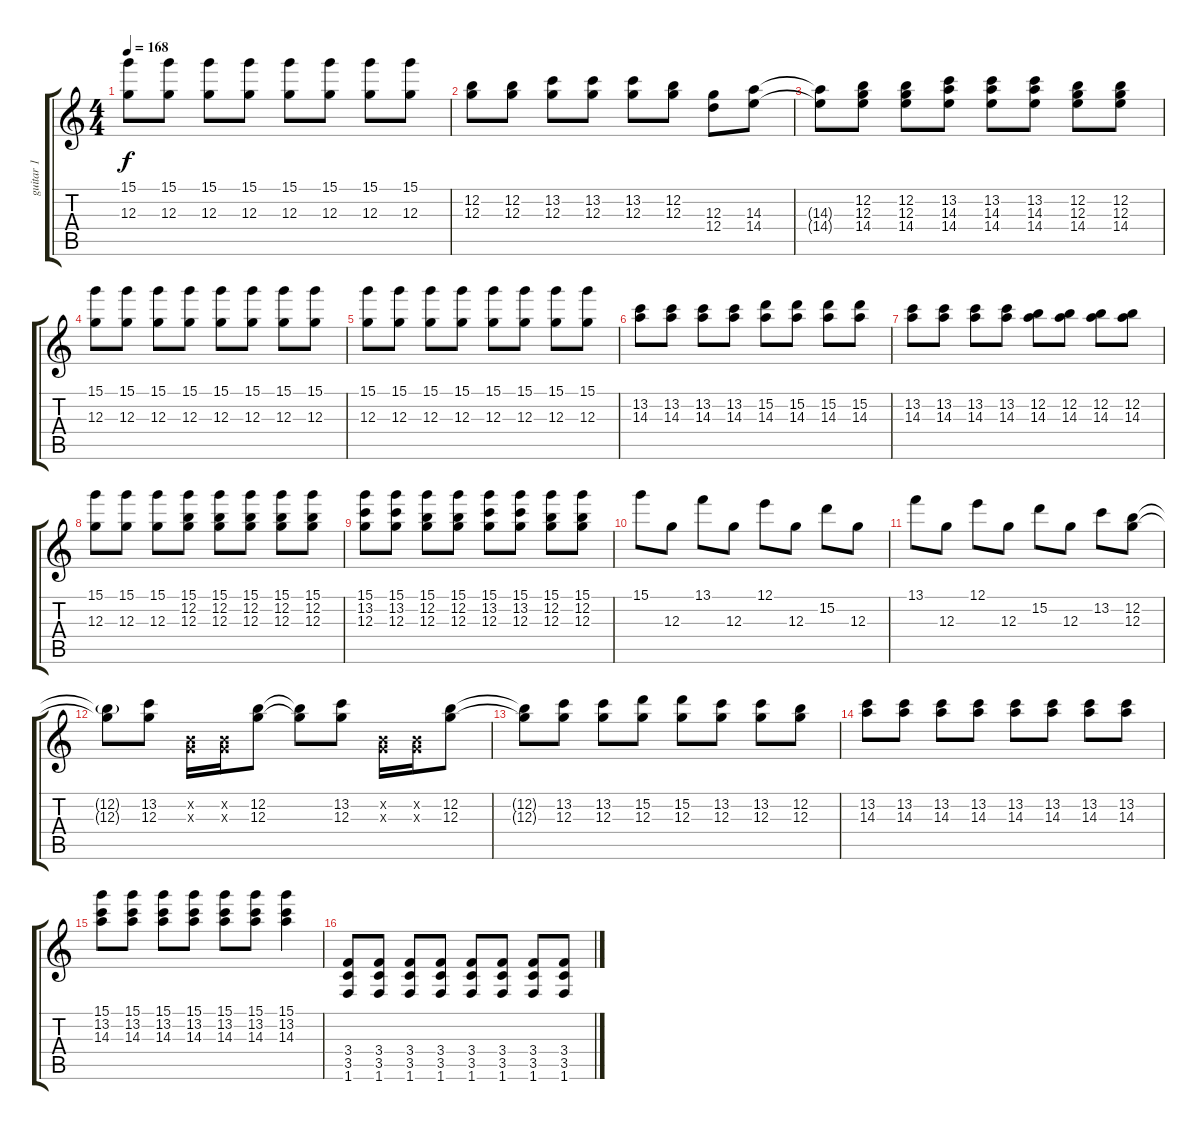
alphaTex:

\track ("guitar 1" "guitar 1") {instrument distortionguitar}
\staff {score tabs}
\tuning (E4 B3 G3 D3 A2 E2) {hide}
\ts (4 4)
\tempo 168
\clef g2
\ks c
(15.1 12.3).8{dy f} (15.1 12.3).8 (15.1 12.3).8 (15.1 12.3).8 (15.1 12.3).8 (15.1 12.3).8 (15.1 12.3).8 (15.1 12.3).8 |
(12.2 12.3).8 (12.2 12.3).8 (13.2 12.3).8 (13.2 12.3).8 (13.2 12.3).8 (12.2 12.3).8 (12.3 12.4).8 (14.3 14.4).8 |
(14.3{t} 14.4{t}).8 (12.2 12.3 14.4).8 (12.2 12.3 14.4).8 (13.2 14.3 14.4).8 (13.2 14.3 14.4).8 (13.2 14.3 14.4).8 (12.2 12.3 14.4).8 (12.2 12.3 14.4).8 |
(15.1 12.3).8 (15.1 12.3).8 (15.1 12.3).8 (15.1 12.3).8 (15.1 12.3).8 (15.1 12.3).8 (15.1 12.3).8 (15.1 12.3).8 |
(15.1 12.3).8 (15.1 12.3).8 (15.1 12.3).8 (15.1 12.3).8 (15.1 12.3).8 (15.1 12.3).8 (15.1 12.3).8 (15.1 12.3).8 |
(13.2 14.3).8 (13.2 14.3).8 (13.2 14.3).8 (13.2 14.3).8 (15.2 14.3).8 (15.2 14.3).8 (15.2 14.3).8 (15.2 14.3).8 |
(13.2 14.3).8 (13.2 14.3).8 (13.2 14.3).8 (13.2 14.3).8 (12.2 14.3).8 (12.2 14.3).8 (12.2 14.3).8 (12.2 14.3).8 |
(15.1 12.3).8 (15.1 12.3).8 (15.1 12.3).8 (15.1 12.2 12.3).8 (15.1 12.2 12.3).8 (15.1 12.2 12.3).8 (15.1 12.2 12.3).8 (15.1 12.2 12.3).8 |
(15.1 13.2 12.3).8 (15.1 13.2 12.3).8 (15.1 12.2 12.3).8 (15.1 12.2 12.3).8 (15.1 13.2 12.3).8 (15.1 13.2 12.3).8 (15.1 12.2 12.3).8 (15.1 12.2 12.3).8 |
15.1.8 12.3.8 13.1.8 12.3.8 12.1.8 12.3.8 15.2.8 12.3.8 |
13.1.8 12.3.8 12.1.8 12.3.8 15.2.8 12.3.8 13.2.8 (12.2 12.3).8 |
(12.2{g t} 12.3{t}).8 (13.2 12.3).8 (0.2{x} 0.3{x}).16 (0.2{x} 0.3{x}).16 (12.2 12.3).8 (12.2{t} 12.3{t}).8 (13.2 12.3).8 (0.2{x} 0.3{x}).16 (0.2{x} 0.3{x}).16 (12.2 12.3).8 |
(12.2{t} 12.3{t}).8 (13.2 12.3).8 (13.2 12.3).8 (15.2 12.3).8 (15.2 12.3).8 (13.2 12.3).8 (13.2 12.3).8 (12.2 12.3).8 |
(13.2 14.3).8 (13.2 14.3).8 (13.2 14.3).8 (13.2 14.3).8 (13.2 14.3).8 (13.2 14.3).8 (13.2 14.3).8 (13.2 14.3).8 |
(15.1 13.2 14.3).8 (15.1 13.2 14.3).8 (15.1 13.2 14.3).8 (15.1 13.2 14.3).8 (15.1 13.2 14.3).8 (15.1 13.2 14.3).8 (15.1 13.2 14.3).4 |
(3.4 3.5 1.6).8 (3.4 3.5 1.6).8 (3.4 3.5 1.6).8 (3.4 3.5 1.6).8 (3.4 3.5 1.6).8 (3.4 3.5 1.6).8 (3.4 3.5 1.6).8 (3.4 3.5 1.6).8
